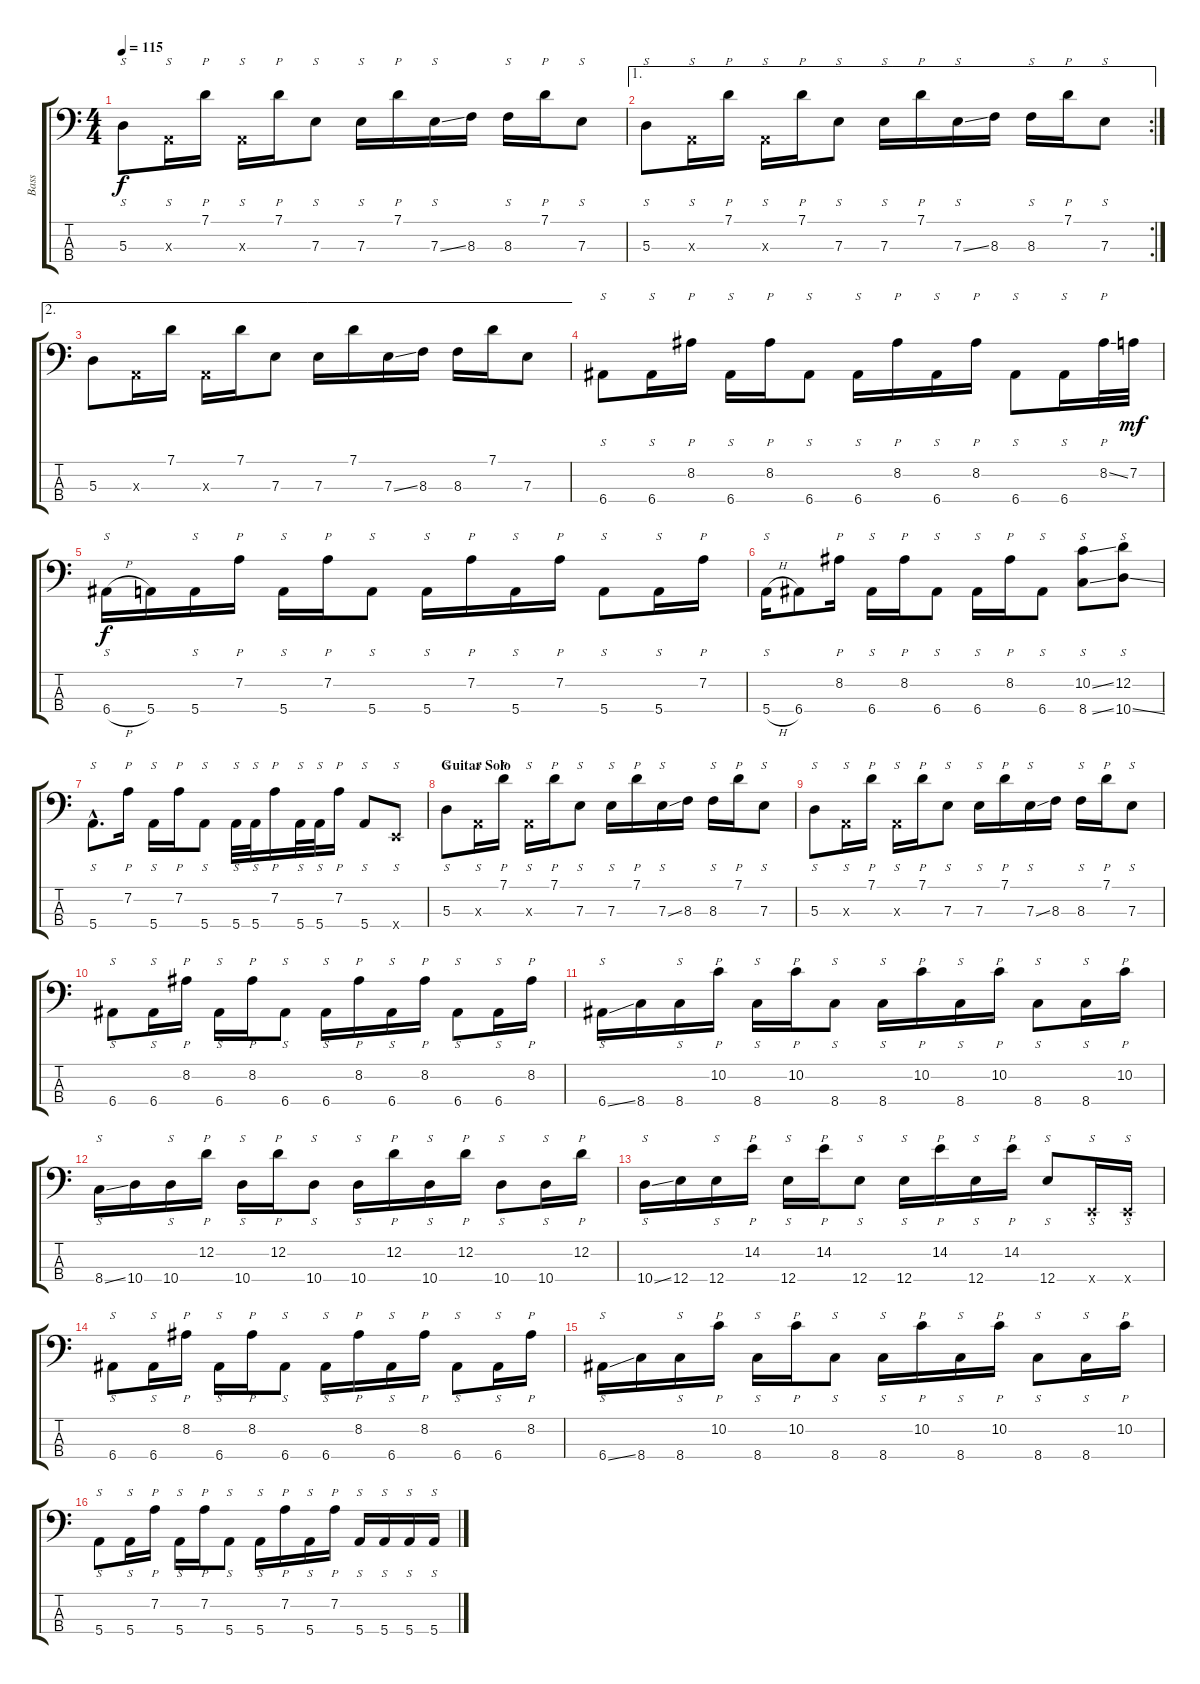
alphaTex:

\track ("Bass" "Bass") {instrument electricbassfinger}
\staff {score tabs}
\tuning (G2 D2 A1 E1) {hide}
\ts (4 4)
\tempo 115
\clef f4
\ks c
5.3.8{s dy f instrument slapbass1} 0.3{x}.16{s} 7.1.16{p} 0.3{x}.16{s} 7.1.16{p} 7.3.8{s} 7.3.16{s} 7.1.16{p} 7.3{ss}.16{s} 8.3.16 8.3.16{s} 7.1.16{p} 7.3.8{s} |
\ae 1
\rc 2
5.3.8{s} 0.3{x}.16{s} 7.1.16{p} 0.3{x}.16{s} 7.1.16{p} 7.3.8{s} 7.3.16{s} 7.1.16{p} 7.3{ss}.16{s} 8.3.16 8.3.16{s} 7.1.16{p} 7.3.8{s} |
\ae 2
5.3.8{instrument slapbass1} 0.3{x}.16 7.1.16 0.3{x}.16 7.1.16 7.3.8 7.3.16 7.1.16 7.3{ss}.16 8.3.16 8.3.16 7.1.16 7.3.8 |
6.4.8{s instrument slapbass1} 6.4.16{s} 8.2.16{p} 6.4.16{s} 8.2.16{p} 6.4.8{s} 6.4.16{s} 8.2.16{p} 6.4.16{s} 8.2.16{p} 6.4.8{s} 6.4.16{s} 8.2{ss}.32{p} 7.2.32{dy mf} |
6.4{h}.16{s dy f instrument slapbass1} 5.4.16 5.4.16{s} 7.2.16{p} 5.4.16{s} 7.2.16{p} 5.4.8{s} 5.4.16{s} 7.2.16{p} 5.4.16{s} 7.2.16{p} 5.4.8{s} 5.4.16{s} 7.2.16{p} |
5.4{h}.16{s instrument slapbass1} 6.4.8 8.2.16{p} 6.4.16{s} 8.2.16{p} 6.4.8{s} 6.4.16{s} 8.2.16{p} 6.4.8{s} (10.2{ss} 8.4{ss}).8{s} (12.2 10.4{ss}).8{s} |
5.4{hac}.8{s d instrument slapbass1} 7.2.16{p} 5.4.16{s} 7.2.16{p} 5.4.8{s} 5.4.32{s} 5.4.32{s} 7.2.16{p} 5.4.32{s} 5.4.32{s} 7.2.16{p} 5.4.8{s} 0.4{x}.8{s} |
\section ("" "Guitar Solo")
5.3.8{s instrument slapbass1} 0.3{x}.16{s} 7.1.16{p} 0.3{x}.16{s} 7.1.16{p} 7.3.8{s} 7.3.16{s} 7.1.16{p} 7.3{ss}.16{s} 8.3.16 8.3.16{s} 7.1.16{p} 7.3.8{s} |
5.3.8{s instrument slapbass1} 0.3{x}.16{s} 7.1.16{p} 0.3{x}.16{s} 7.1.16{p} 7.3.8{s} 7.3.16{s} 7.1.16{p} 7.3{ss}.16{s} 8.3.16 8.3.16{s} 7.1.16{p} 7.3.8{s} |
6.4.8{s instrument slapbass1} 6.4.16{s} 8.2.16{p} 6.4.16{s} 8.2.16{p} 6.4.8{s} 6.4.16{s} 8.2.16{p} 6.4.16{s} 8.2.16{p} 6.4.8{s} 6.4.16{s} 8.2.16{p} |
6.4{ss}.16{s instrument slapbass1} 8.4.16 8.4.16{s} 10.2.16{p} 8.4.16{s} 10.2.16{p} 8.4.8{s} 8.4.16{s} 10.2.16{p} 8.4.16{s} 10.2.16{p} 8.4.8{s} 8.4.16{s} 10.2.16{p} |
8.4{ss}.16{s} 10.4.16 10.4.16{s} 12.2.16{p} 10.4.16{s} 12.2.16{p} 10.4.8{s} 10.4.16{s} 12.2.16{p} 10.4.16{s} 12.2.16{p} 10.4.8{s} 10.4.16{s} 12.2.16{p} |
10.4{ss}.16{s} 12.4.16 12.4.16{s} 14.2.16{p} 12.4.16{s} 14.2.16{p} 12.4.8{s} 12.4.16{s} 14.2.16{p} 12.4.16{s} 14.2.16{p} 12.4.8{s} 0.4{x}.16{s} 0.4{x}.16{s} |
6.4.8{s instrument slapbass1} 6.4.16{s} 8.2.16{p} 6.4.16{s} 8.2.16{p} 6.4.8{s} 6.4.16{s} 8.2.16{p} 6.4.16{s} 8.2.16{p} 6.4.8{s} 6.4.16{s} 8.2.16{p} |
6.4{ss}.16{s instrument slapbass1} 8.4.16 8.4.16{s} 10.2.16{p} 8.4.16{s} 10.2.16{p} 8.4.8{s} 8.4.16{s} 10.2.16{p} 8.4.16{s} 10.2.16{p} 8.4.8{s} 8.4.16{s} 10.2.16{p} |
5.4.8{s instrument slapbass1} 5.4.16{s} 7.2.16{p} 5.4.16{s} 7.2.16{p} 5.4.8{s} 5.4.16{s} 7.2.16{p} 5.4.16{s} 7.2.16{p} 5.4.16{s} 5.4.16{s} 5.4.16{s} 5.4.16{s}
